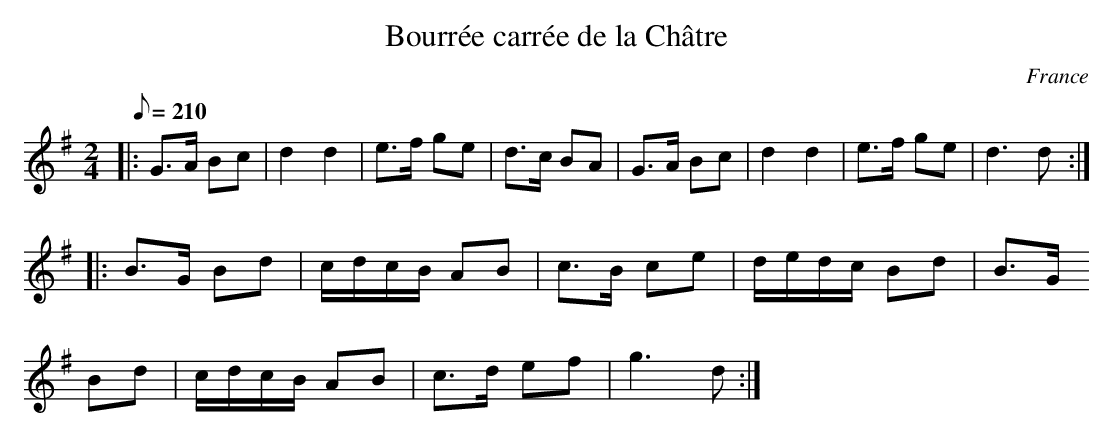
X:1
T:Bourrée carrée de la Châtre
O:France
M:2/4
L:1/8
Q:1/8=210
K:G
|:G>A Bc|d2d2|e>f ge|d>c BA|G>A Bc|d2d2|e>f ge|d3 d:|
|:B>G Bd|c/2d/2c/2B/2 AB|c>B ce|d/2e/2d/2c/2 Bd|B>G
Bd|c/2d/2c/2B/2 AB|c>d ef|g3 d:|
